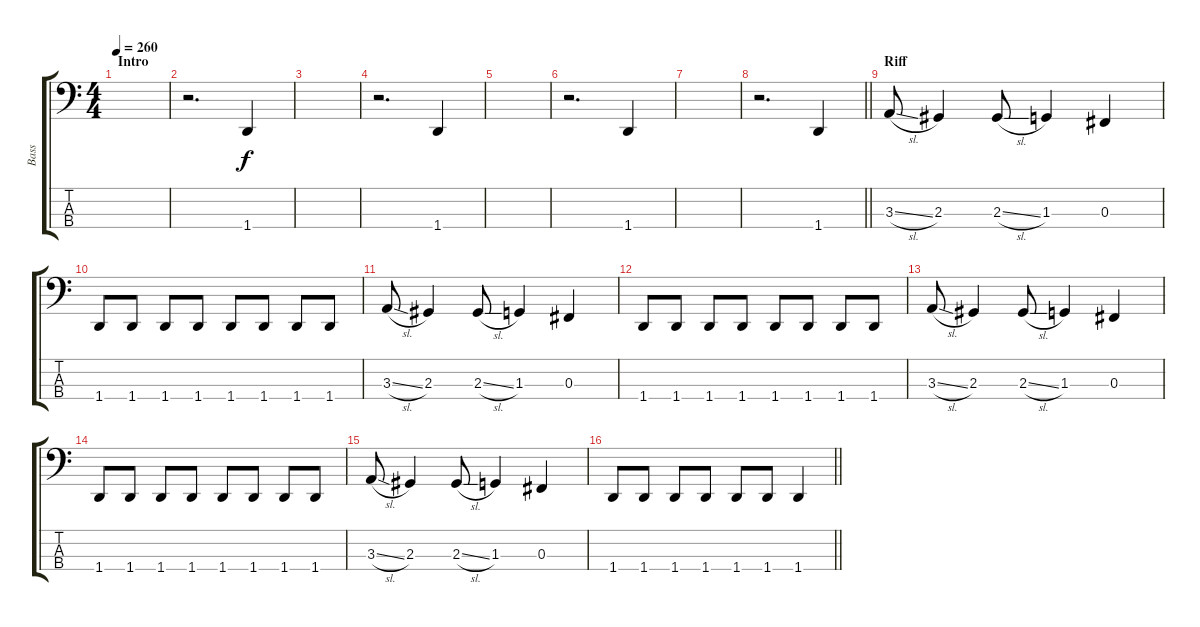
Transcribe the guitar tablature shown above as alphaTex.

\track ("Bass" "Bass") {instrument electricbasspick}
\staff {score tabs}
\tuning (E2 B1 Gb1 Db1) {hide}
\ts (4 4)
\section ("" "Intro")
\tempo 260
\clef f4
\ks c
|
r.2{d} 1.4.4 |
|
r.2{d} 1.4.4 |
|
r.2{d} 1.4.4 |
|
\barLineRight lightlight
r.2{d} 1.4.4 |
\section ("" "Riff")
3.3{sl}.8 2.3.4 2.3{sl}.8 1.3.4 0.3.4 |
1.4.8 1.4.8 1.4.8 1.4.8 1.4.8 1.4.8 1.4.8 1.4.8 |
3.3{sl}.8 2.3.4 2.3{sl}.8 1.3.4 0.3.4 |
1.4.8 1.4.8 1.4.8 1.4.8 1.4.8 1.4.8 1.4.8 1.4.8 |
3.3{sl}.8 2.3.4 2.3{sl}.8 1.3.4 0.3.4 |
1.4.8 1.4.8 1.4.8 1.4.8 1.4.8 1.4.8 1.4.8 1.4.8 |
3.3{sl}.8 2.3.4 2.3{sl}.8 1.3.4 0.3.4 |
\barLineRight lightlight
1.4.8 1.4.8 1.4.8 1.4.8 1.4.8 1.4.8 1.4.4
